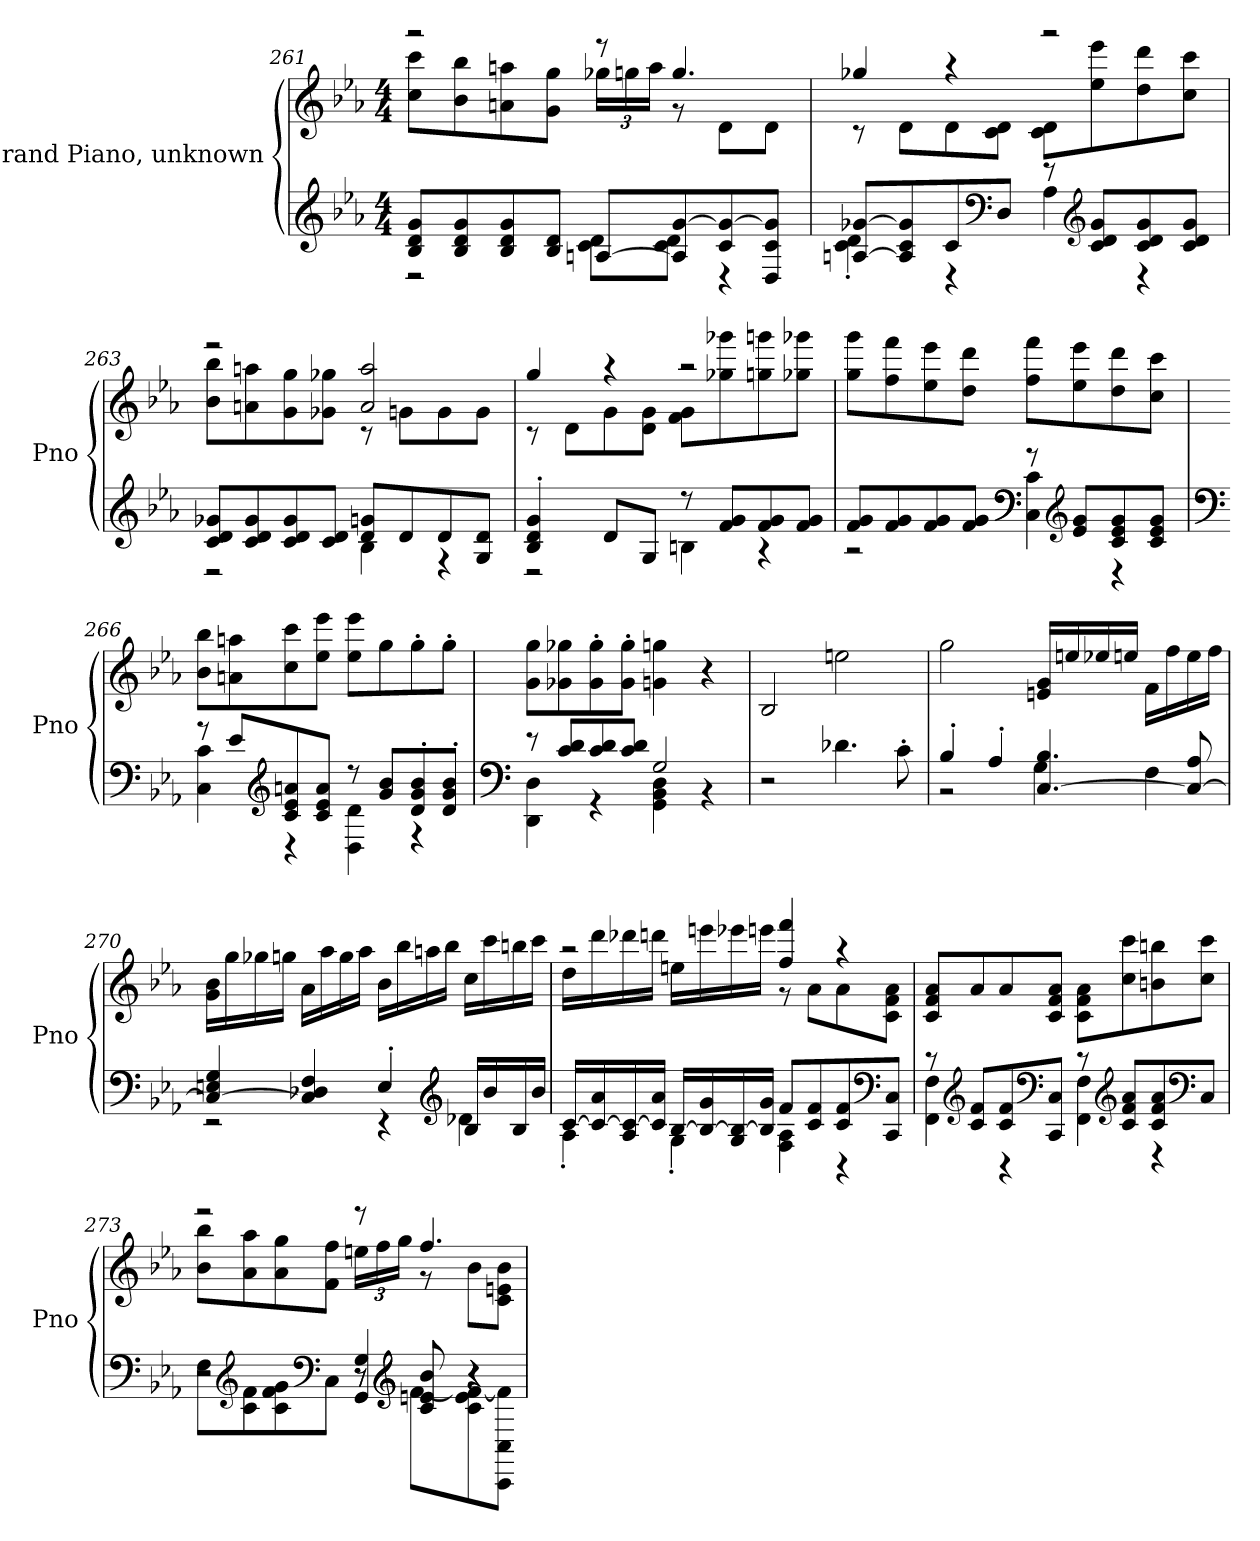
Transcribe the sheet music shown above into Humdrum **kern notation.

**kern	**kern
*part1	*part1
*staff2	*staff1
*I"Grand Piano, unknown	*
*I'Pno	*
!!LO:LB:g=z
*clefG2	*clefG2
*k[b-e-a-]	*k[b-e-a-]
*M4/4	*M4/4
=261	=261
*^	*^
8B-/ 8d/ 8g/L	2r	2r	8cc\ 8ccc\L
8B-/ 8d/ 8g/	.	.	8b-\ 8bb-\
8B-/ 8d/ 8g/	.	.	8an\ 8aan\
8B-/ 8d/J	.	.	8g\ 8gg\J
*	*	*	*Xbrackettup
[8An/L	8c\ 8d\L	8r	24gg-X\LL
.	.	.	24ggn\
.	.	.	24aa\JJ
8A/] [8g/	8c\ 8d\J	4.gg/	8r
8c/ 8g/_	4r	.	8d\L
8D/ 8c/ 8g/]J	.	.	8d\J
=262	=262	=262	=262
[8An/ [8g-X/L	4c\' 4d\'	4gg-X/	8r
8A/] 8c/ 8g-/]	.	.	8d\L
8c/	4r	4r	8d\
*clefF4	*	*	*
8D/J	.	.	8c\ 8d\J
8r	4A\	2r	8c\ 8d\L
*clefG2	*	*	*
8c/ 8d/ 8g-/L	.	.	8ee-\ 8eee-\
8c/ 8d/ 8g-/	4r	.	8dd\ 8ddd\
8c/ 8d/ 8g-/J	.	.	8cc\ 8ccc\J
!!LO:LB:g=z	!!
=263	=263	=263	=263
8c/ 8d/ 8g-X/L	2r	2r	8b-\ 8bb-\L
8c/ 8d/ 8g-/	.	.	8an\ 8aan\
8c/ 8d/ 8g-/	.	.	8g\ 8gg\
8c/ 8d/J	.	.	8g-X\ 8gg-X\J
8d/ 8gn/L	4B-\	2a/ 2aa/	8r
8d/	.	.	8gn\L
8d/	4r	.	8g\
8G/ 8d/J	.	.	8g\J
=264	=264	=264	=264
4B-/' 4d/' 4g/'	2r	4gg/	8r
.	.	.	8d\L
8d/L	.	4r	8g\
8G/J	.	.	8d\ 8g\J
8r	4Bn\	2r	8f\ 8g\L
8f/ 8g/L	.	.	8gg-X\ 8ggg-X\
8f/ 8g/	4r	.	8ggn\ 8gggn\
8f/ 8g/J	.	.	8gg-X\ 8ggg-X\J
*	*	*v	*v
=265	=265	=265
8f/ 8g/L	2r	8gg\ 8ggg\L
8f/ 8g/	.	8ff\ 8fff\
8f/ 8g/	.	8ee-\ 8eee-\
8f/ 8g/J	.	8dd\ 8ddd\J
*clefF4	*	*
8r	4C\ 4c\	8ff\ 8fff\L
*clefG2	*	*
8e-/ 8g/L	.	8ee-\ 8eee-\
8c/ 8e-/ 8g/	4r	8dd\ 8ddd\
8c/ 8e-/ 8g/J	.	8cc\ 8ccc\J
!!LO:PB:g=z
=266	=266	=266
*clefF4	*	*
8r	4C\ 4c\	8b-\ 8bb-\L
8e-/L	.	8an\ 8aan\
*clefG2	*	*
8c/ 8e-/ 8an/	4r	8cc\ 8ccc\
8c/ 8e-/ 8a/J	.	8ee-\ 8eee-\J
8r	4D\ 4d\	8ee-\ 8eee-\L
8g/ 8b-/L	.	8gg\
8d/' 8g/' 8b-/'	4r	8gg'\
8d/' 8g/' 8b-/'J	.	8gg'\J
=267	=267	=267
*clefF4	*	*
8r	4DD\ 4D\	8g\ 8gg\L
8c/ 8d/L	.	8g-X\ 8gg-X\
8c/ 8d/	4r	8g-\' 8gg-\'
8c/ 8d/J	.	8g-\' 8gg-\'J
2G/	4GG\ 4BB-\ 4D\	4gn\ 4ggn\
.	4r	4r
*v	*v	*
=268	=268
2r	2B-/
4.d-X\	2een\
8c'\	.
=269	=269
*^	*
4B-'/	2r	2gg\
4A-'/	.	.
[4.C/ 4.B-/	4G\	16en/ 16g/LL
.	.	16een/
.	.	16ee-X/
.	.	16een/JJ
.	4F\	16f\LL
.	.	16ff\
8C/_ 8A-/	.	16ee\
.	.	16ff\JJ
!!LO:LB:g=z
=270	=270	=270
4C/_ 4En/ 4G/	2r	16g\ 16b-\LL
.	.	16gg\
.	.	16gg-X\
.	.	16ggn\JJ
4C/] 4D-X/ 4F/	.	16a-\LL
.	.	16aa-\
.	.	16gg\
.	.	16aa-\JJ
4E'/	4r	16b-\LL
.	.	16bb-\
.	.	16aan\
.	.	16bb-\JJ
*clefG2	*	*
16B-/LL	4d-X\	16cc\LL
16b-/	.	16ccc\
16B-/	.	16bbn\
16b-/JJ	.	16ccc\JJ
=271	=271	=271
*	*	*^
[16c/LL	4A-'\	2r	16dd\LL
16c/_ 16a-/	.	.	16ddd\
16A-/ 16c/_	.	.	16ddd-X\
16c/] 16a-/JJ	.	.	16dddn\JJ
[16B-/LL	4G'\	.	16een\LL
16B-/_ 16g/	.	.	16eeen\
16G/ 16B-/_	.	.	16eee-X\
16B-/] 16g/JJ	.	.	16eeen\JJ
8f/L	4F\ 4A-\	4ff/ 4fff/	8r
8c/ 8f/	.	.	8a-\L
8c/ 8f/	4r	4r	8a-\
*clefF4	*	*	*
8CC/ 8C/J	.	.	8c\ 8f\ 8a-\J
*	*	*v	*v
!!LO:LB:g=z
=272	=272	=272
8r	4FF\ 4F\	8c/ 8f/ 8a-/L
*clefG2	*	*
8c/ 8f/L	.	8a-/
8c/ 8f/	4r	8a-/
*clefF4	*	*
8CC/ 8C/J	.	8c/ 8f/ 8a-/J
8r	4FF\ 4F\	8c\ 8f\ 8a-\L
*clefG2	*	*
8c/ 8f/ 8a-/L	.	8cc\ 8ccc\
8c/ 8f/ 8a-/	4r	8bn\ 8bbn\
*clefF4	*	*
8C/J	.	8cc\ 8ccc\J
=273	=273	=273
*	*^	*^
2r	8F\L	2r	2r	8b-\ 8bb-\L
*clefG2	*	*	*	*
.	8c\ 8f\	.	.	8a-\ 8aa-\
.	8c\ 8f\ 8g\	.	.	8a-\ 8gg\
*clefF4	*	*	*	*
.	8C\J	.	.	8f\ 8ff\J
8r	8r	4GG/ 4G/	8r	24een\LL
.	.	.	.	24ff\
.	.	.	.	24gg\JJ
*clefG2	*	*	*	*
8c/ 8en/ 8b-/	[8f\L	.	4.ff/	8r
4r	8c\ 8e\ 8f\_	4r	.	8b-\L
.	8CC\ 8C\ 8f\]J	.	.	8c\ 8en\ 8b-\J
*v	*v	*v	*	*
*	*v	*v
=	=
*-	*-
